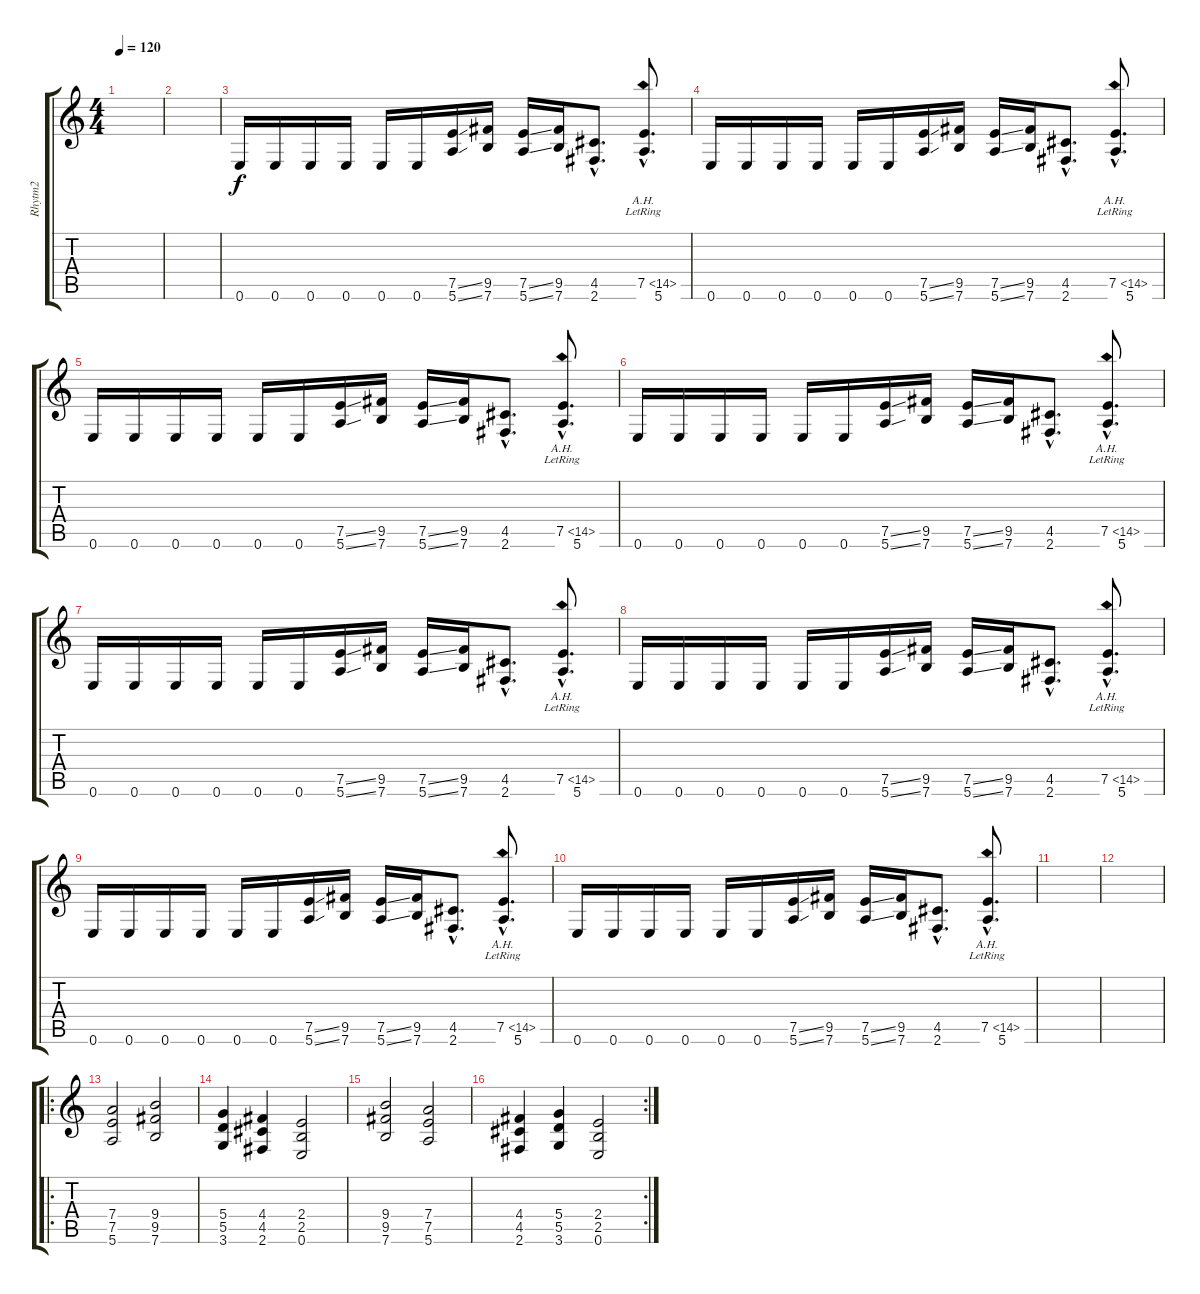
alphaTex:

\track ("Rhytm2" "Rhytm2") {instrument distortionguitar}
\staff {score tabs}
\tuning (E4 B3 G3 D3 A2 E2) {hide}
\ts (4 4)
\tempo 120
\clef g2
\ks c
|
|
0.6.16 0.6.16 0.6.16 0.6.16 0.6.16 0.6.16 (7.5{ss} 5.6{ss}).16 (9.5 7.6).16 (7.5{ss} 5.6{ss}).16 (9.5 7.6).16 (4.5{hac} 2.6{hac}).8{d} (7.5{ah 7 hac lr} 5.6{hac}).8{d} |
0.6.16 0.6.16 0.6.16 0.6.16 0.6.16 0.6.16 (7.5{ss} 5.6{ss}).16 (9.5 7.6).16 (7.5{ss} 5.6{ss}).16 (9.5 7.6).16 (4.5{hac} 2.6{hac}).8{d} (7.5{ah 7 hac lr} 5.6{hac}).8{d} |
0.6.16 0.6.16 0.6.16 0.6.16 0.6.16 0.6.16 (7.5{ss} 5.6{ss}).16 (9.5 7.6).16 (7.5{ss} 5.6{ss}).16 (9.5 7.6).16 (4.5{hac} 2.6{hac}).8{d} (7.5{ah 7 hac lr} 5.6{hac}).8{d} |
0.6.16 0.6.16 0.6.16 0.6.16 0.6.16 0.6.16 (7.5{ss} 5.6{ss}).16 (9.5 7.6).16 (7.5{ss} 5.6{ss}).16 (9.5 7.6).16 (4.5{hac} 2.6{hac}).8{d} (7.5{ah 7 hac lr} 5.6{hac}).8{d} |
0.6.16 0.6.16 0.6.16 0.6.16 0.6.16 0.6.16 (7.5{ss} 5.6{ss}).16 (9.5 7.6).16 (7.5{ss} 5.6{ss}).16 (9.5 7.6).16 (4.5{hac} 2.6{hac}).8{d} (7.5{ah 7 hac lr} 5.6{hac}).8{d} |
0.6.16 0.6.16 0.6.16 0.6.16 0.6.16 0.6.16 (7.5{ss} 5.6{ss}).16 (9.5 7.6).16 (7.5{ss} 5.6{ss}).16 (9.5 7.6).16 (4.5{hac} 2.6{hac}).8{d} (7.5{ah 7 hac lr} 5.6{hac}).8{d} |
0.6.16 0.6.16 0.6.16 0.6.16 0.6.16 0.6.16 (7.5{ss} 5.6{ss}).16 (9.5 7.6).16 (7.5{ss} 5.6{ss}).16 (9.5 7.6).16 (4.5{hac} 2.6{hac}).8{d} (7.5{ah 7 hac lr} 5.6{hac}).8{d} |
0.6.16 0.6.16 0.6.16 0.6.16 0.6.16 0.6.16 (7.5{ss} 5.6{ss}).16 (9.5 7.6).16 (7.5{ss} 5.6{ss}).16 (9.5 7.6).16 (4.5{hac} 2.6{hac}).8{d} (7.5{ah 7 hac lr} 5.6{hac}).8{d} |
|
|
\ro
(7.4 7.5 5.6).2 (9.4 9.5 7.6).2 |
(5.4 5.5 3.6).4 (4.4 4.5 2.6).4 (2.4 2.5 0.6).2 |
(9.4 9.5 7.6).2 (7.4 7.5 5.6).2 |
\rc 2
(4.4 4.5 2.6).4 (5.4 5.5 3.6).4 (2.4 2.5 0.6).2
